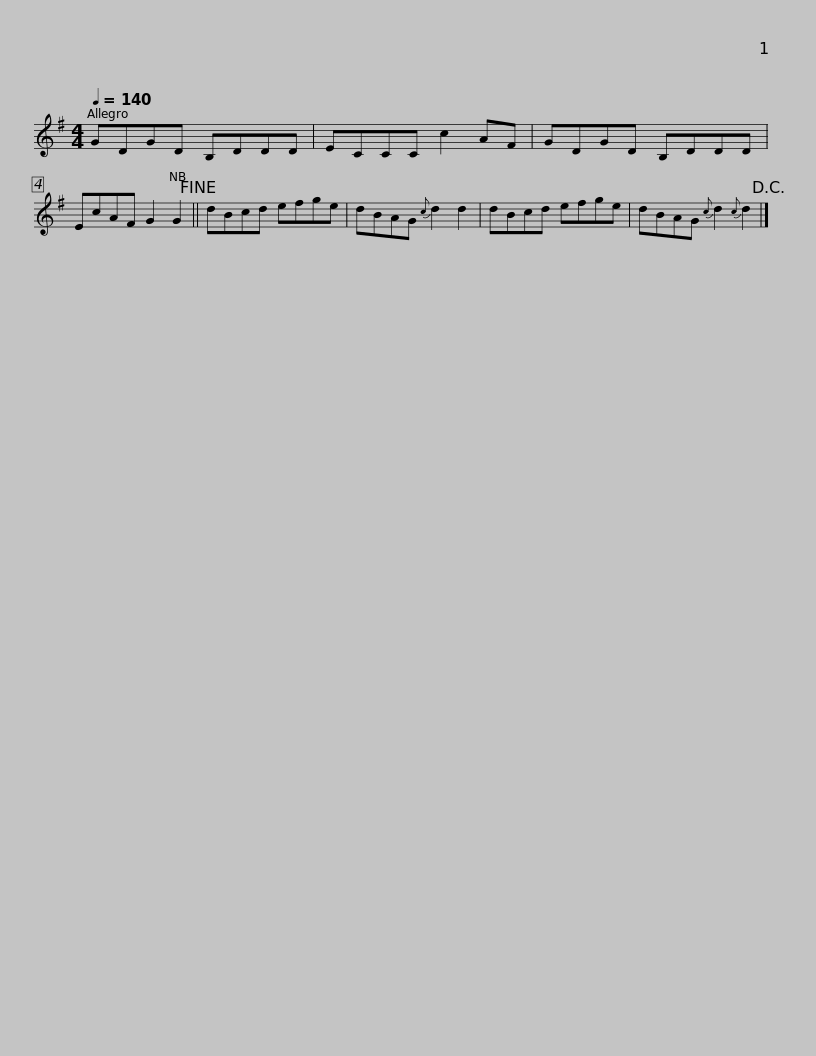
X:1
L:1/8
Q:1/4=140
M:4/4
I:linebreak $
K:G
V:1 treble
V:1
 GDGD B,DDD | ECCC c2 AF | GDGD B,DDD | EcAF G2 G2!fine! || dBcd efge |$ %5
 dBAG{c} d2 d2 | dBcd efge | dBAG{c} d2{c} d2!D.C.! |] %8
